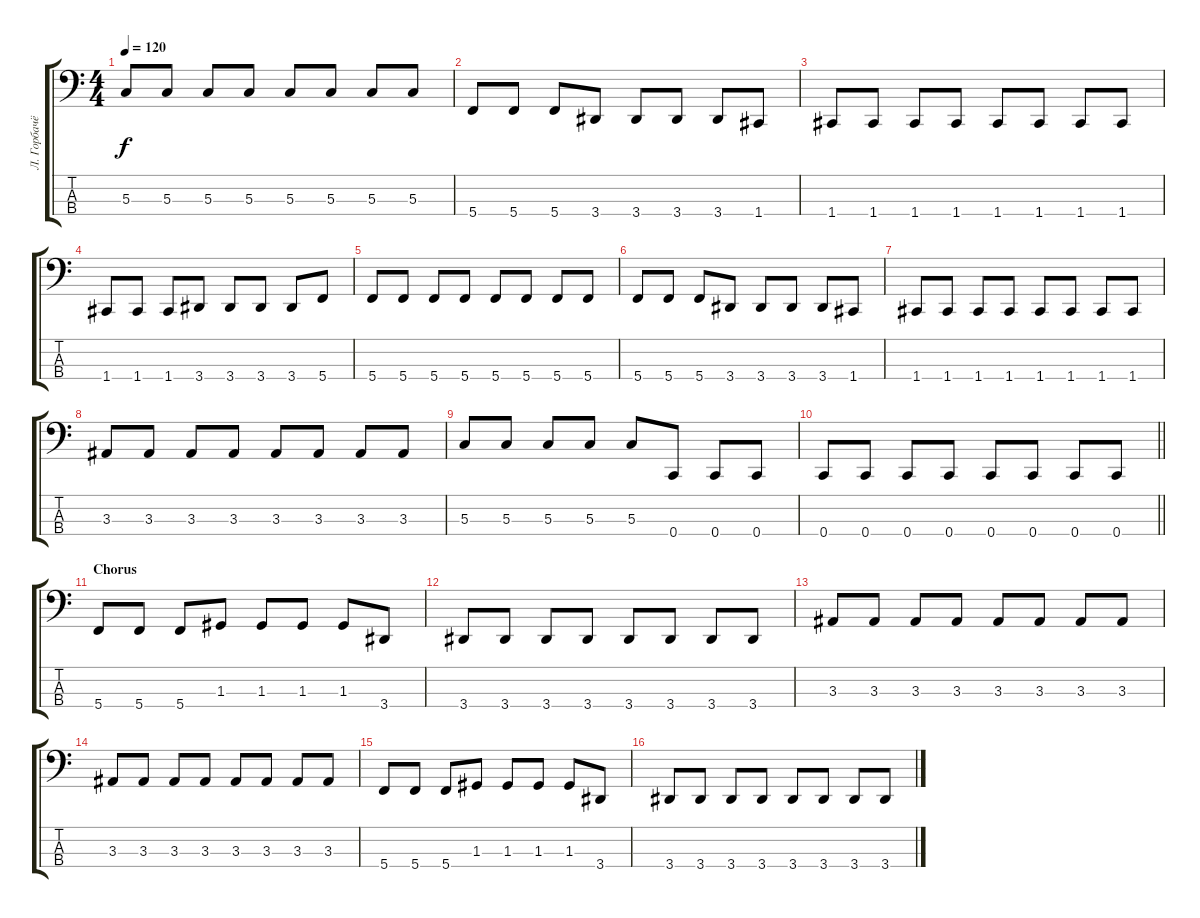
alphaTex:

\track ("Л. Горбачёв" "Л. Горбачё") {instrument electricbassfinger}
\staff {score tabs}
\tuning (F2 C2 G1 C1) {hide}
\ts (4 4)
\tempo 120
\clef f4
\ks c
5.3.8{dy f} 5.3.8 5.3.8 5.3.8 5.3.8 5.3.8 5.3.8 5.3.8 |
5.4.8 5.4.8 5.4.8 3.4.8 3.4.8 3.4.8 3.4.8 1.4.8 |
1.4.8 1.4.8 1.4.8 1.4.8 1.4.8 1.4.8 1.4.8 1.4.8 |
1.4.8 1.4.8 1.4.8 3.4.8 3.4.8 3.4.8 3.4.8 5.4.8 |
5.4.8 5.4.8 5.4.8 5.4.8 5.4.8 5.4.8 5.4.8 5.4.8 |
5.4.8 5.4.8 5.4.8 3.4.8 3.4.8 3.4.8 3.4.8 1.4.8 |
1.4.8 1.4.8 1.4.8 1.4.8 1.4.8 1.4.8 1.4.8 1.4.8 |
3.3.8 3.3.8 3.3.8 3.3.8 3.3.8 3.3.8 3.3.8 3.3.8 |
5.3.8 5.3.8 5.3.8 5.3.8 5.3.8 0.4.8 0.4.8 0.4.8 |
\barLineRight lightlight
0.4.8 0.4.8 0.4.8 0.4.8 0.4.8 0.4.8 0.4.8 0.4.8 |
\section ("" "Chorus")
5.4.8 5.4.8 5.4.8 1.3.8 1.3.8 1.3.8 1.3.8 3.4.8 |
3.4.8 3.4.8 3.4.8 3.4.8 3.4.8 3.4.8 3.4.8 3.4.8 |
3.3.8 3.3.8 3.3.8 3.3.8 3.3.8 3.3.8 3.3.8 3.3.8 |
3.3.8 3.3.8 3.3.8 3.3.8 3.3.8 3.3.8 3.3.8 3.3.8 |
5.4.8 5.4.8 5.4.8 1.3.8 1.3.8 1.3.8 1.3.8 3.4.8 |
3.4.8 3.4.8 3.4.8 3.4.8 3.4.8 3.4.8 3.4.8 3.4.8
